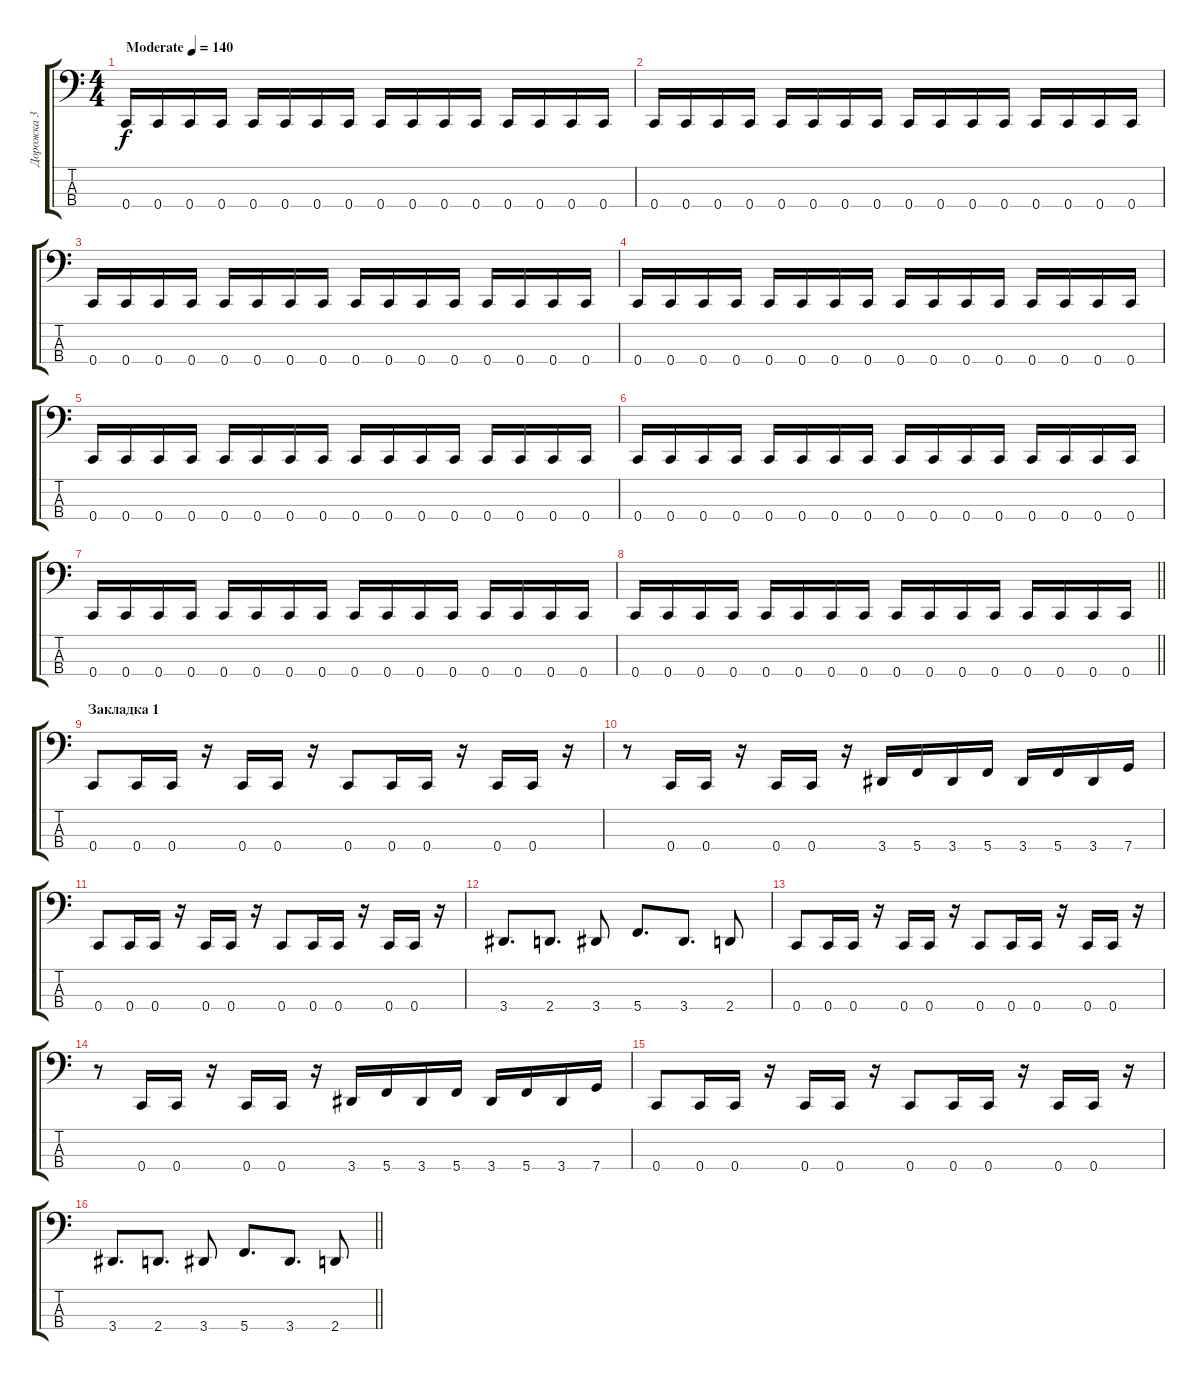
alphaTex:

\track ("Дорожка 3" "Дорожка 3") {instrument electricbasspick}
\staff {score tabs}
\tuning (F2 C2 G1 C1) {hide}
\ts (4 4)
\tempo (140 "Moderate")
\clef f4
\ks c
0.4.16{dy f instrument electricbasspick} 0.4.16 0.4.16 0.4.16 0.4.16 0.4.16 0.4.16 0.4.16 0.4.16 0.4.16 0.4.16 0.4.16 0.4.16 0.4.16 0.4.16 0.4.16 |
0.4.16 0.4.16 0.4.16 0.4.16 0.4.16 0.4.16 0.4.16 0.4.16 0.4.16 0.4.16 0.4.16 0.4.16 0.4.16 0.4.16 0.4.16 0.4.16 |
0.4.16 0.4.16 0.4.16 0.4.16 0.4.16 0.4.16 0.4.16 0.4.16 0.4.16 0.4.16 0.4.16 0.4.16 0.4.16 0.4.16 0.4.16 0.4.16 |
0.4.16 0.4.16 0.4.16 0.4.16 0.4.16 0.4.16 0.4.16 0.4.16 0.4.16 0.4.16 0.4.16 0.4.16 0.4.16 0.4.16 0.4.16 0.4.16 |
0.4.16 0.4.16 0.4.16 0.4.16 0.4.16 0.4.16 0.4.16 0.4.16 0.4.16 0.4.16 0.4.16 0.4.16 0.4.16 0.4.16 0.4.16 0.4.16 |
0.4.16 0.4.16 0.4.16 0.4.16 0.4.16 0.4.16 0.4.16 0.4.16 0.4.16 0.4.16 0.4.16 0.4.16 0.4.16 0.4.16 0.4.16 0.4.16 |
0.4.16 0.4.16 0.4.16 0.4.16 0.4.16 0.4.16 0.4.16 0.4.16 0.4.16 0.4.16 0.4.16 0.4.16 0.4.16 0.4.16 0.4.16 0.4.16 |
\barLineRight lightlight
0.4.16 0.4.16 0.4.16 0.4.16 0.4.16 0.4.16 0.4.16 0.4.16 0.4.16 0.4.16 0.4.16 0.4.16 0.4.16 0.4.16 0.4.16 0.4.16 |
\section ("" "Закладка 1")
0.4.8 0.4.16 0.4.16 r.16 0.4.16 0.4.16 r.16 0.4.8 0.4.16 0.4.16 r.16 0.4.16 0.4.16 r.16 |
r.8 0.4.16 0.4.16 r.16 0.4.16 0.4.16 r.16 3.4.16 5.4.16 3.4.16 5.4.16 3.4.16 5.4.16 3.4.16 7.4.16 |
0.4.8 0.4.16 0.4.16 r.16 0.4.16 0.4.16 r.16 0.4.8 0.4.16 0.4.16 r.16 0.4.16 0.4.16 r.16 |
3.4.8{d} 2.4.8{d} 3.4.8 5.4.8{d} 3.4.8{d} 2.4.8 |
0.4.8 0.4.16 0.4.16 r.16 0.4.16 0.4.16 r.16 0.4.8 0.4.16 0.4.16 r.16 0.4.16 0.4.16 r.16 |
r.8 0.4.16 0.4.16 r.16 0.4.16 0.4.16 r.16 3.4.16 5.4.16 3.4.16 5.4.16 3.4.16 5.4.16 3.4.16 7.4.16 |
0.4.8 0.4.16 0.4.16 r.16 0.4.16 0.4.16 r.16 0.4.8 0.4.16 0.4.16 r.16 0.4.16 0.4.16 r.16 |
\barLineRight lightlight
3.4.8{d} 2.4.8{d} 3.4.8 5.4.8{d} 3.4.8{d} 2.4.8
